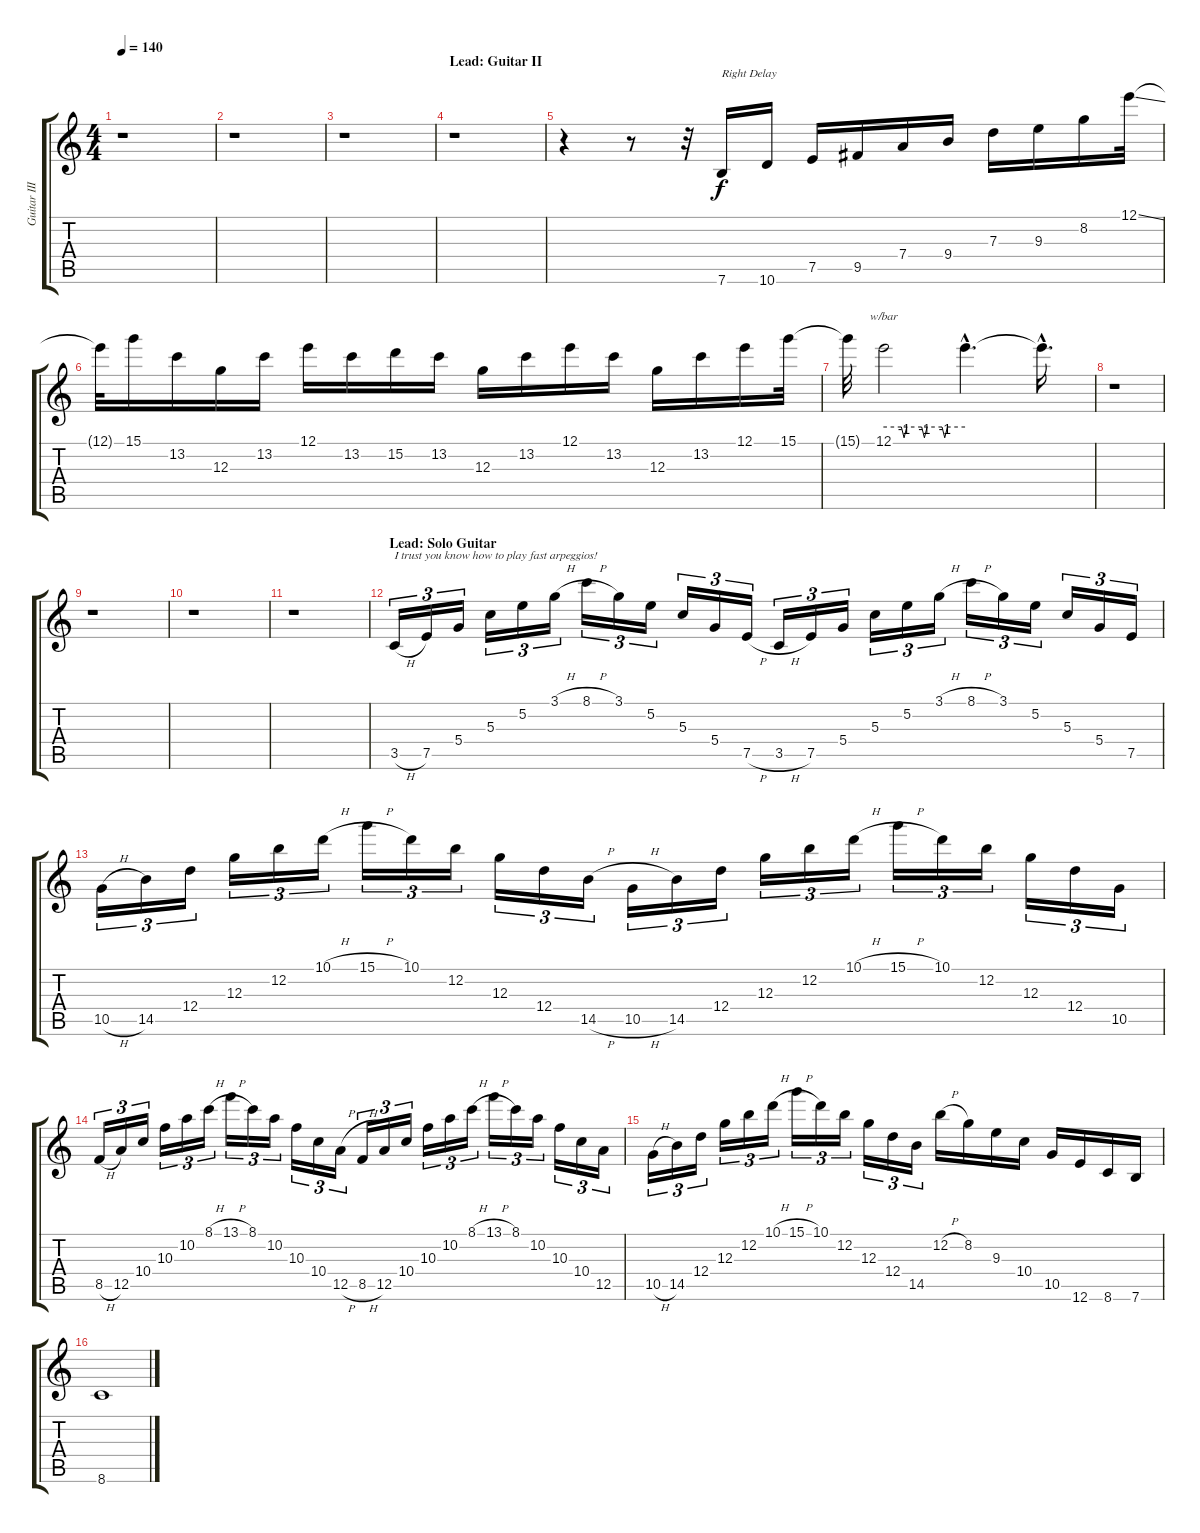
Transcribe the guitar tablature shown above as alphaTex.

\track ("Guitar III" "Guitar III") {instrument distortionguitar}
\staff {score tabs}
\tuning (E4 B3 G3 D3 A2 E2) {hide}
\ts (4 4)
\tempo 140
\clef g2
\ks c
r.1{dy f} |
r.1 |
r.1 |
\section ("" "Lead: Guitar II")
r.1 |
r.4 r.8 r.32 7.6.16{txt "Right Delay" volume 6 balance 16 instrument distortionguitar} 10.6.16 7.5.16 9.5.16 7.4.16 9.4.16 7.3.16 9.3.16 8.2.16 12.1{ss}.32 |
12.1{t}.32 15.1.16 13.2.16 12.3.16 13.2.16 12.1.16 13.2.16 15.2.16 13.2.16 12.3.16 13.2.16 12.1.16 13.2.16 12.3.16 13.2.16 12.1.16 15.1.32 |
15.1{t}.32 12.1.2{tbe (custom default 0 0 13 0 15 -4 17 0 28 0 30 -4 32 0 43 0 45 -4 47 0 60 0)} 12.1{hac t}.4{d volume 0} 12.1{hac t}.16{d} |
r.1 |
r.1 |
r.1 |
r.1 |
\section ("" "Lead: Solo Guitar")
3.5{h}.16{tu (3 2) txt "I trust you know how to play fast arpeggios!" volume 8} 7.5.16{tu (3 2)} 5.4.16{tu (3 2)} 5.3.16{tu (3 2)} 5.2.16{tu (3 2)} 3.1{h}.16{tu (3 2)} 8.1{h}.16{tu (3 2)} 3.1.16{tu (3 2)} 5.2.16{tu (3 2)} 5.3.16{tu (3 2)} 5.4.16{tu (3 2)} 7.5{h}.16{tu (3 2)} 3.5{h}.16{tu (3 2)} 7.5.16{tu (3 2)} 5.4.16{tu (3 2)} 5.3.16{tu (3 2)} 5.2.16{tu (3 2)} 3.1{h}.16{tu (3 2)} 8.1{h}.16{tu (3 2)} 3.1.16{tu (3 2)} 5.2.16{tu (3 2)} 5.3.16{tu (3 2)} 5.4.16{tu (3 2)} 7.5.16{tu (3 2)} |
10.5{h}.16{tu (3 2)} 14.5.16{tu (3 2)} 12.4.16{tu (3 2)} 12.3.16{tu (3 2)} 12.2.16{tu (3 2)} 10.1{h}.16{tu (3 2)} 15.1{h}.16{tu (3 2)} 10.1.16{tu (3 2)} 12.2.16{tu (3 2)} 12.3.16{tu (3 2)} 12.4.16{tu (3 2)} 14.5{h}.16{tu (3 2)} 10.5{h}.16{tu (3 2)} 14.5.16{tu (3 2)} 12.4.16{tu (3 2)} 12.3.16{tu (3 2)} 12.2.16{tu (3 2)} 10.1{h}.16{tu (3 2)} 15.1{h}.16{tu (3 2)} 10.1.16{tu (3 2)} 12.2.16{tu (3 2)} 12.3.16{tu (3 2)} 12.4.16{tu (3 2)} 10.5.16{tu (3 2)} |
8.5{h}.16{tu (3 2)} 12.5.16{tu (3 2)} 10.4.16{tu (3 2)} 10.3.16{tu (3 2)} 10.2.16{tu (3 2)} 8.1{h}.16{tu (3 2)} 13.1{h}.16{tu (3 2)} 8.1.16{tu (3 2)} 10.2.16{tu (3 2)} 10.3.16{tu (3 2)} 10.4.16{tu (3 2)} 12.5{h}.16{tu (3 2)} 8.5{h}.16{tu (3 2)} 12.5.16{tu (3 2)} 10.4.16{tu (3 2)} 10.3.16{tu (3 2)} 10.2.16{tu (3 2)} 8.1{h}.16{tu (3 2)} 13.1{h}.16{tu (3 2)} 8.1.16{tu (3 2)} 10.2.16{tu (3 2)} 10.3.16{tu (3 2)} 10.4.16{tu (3 2)} 12.5.16{tu (3 2)} |
10.5{h}.16{tu (3 2)} 14.5.16{tu (3 2)} 12.4.16{tu (3 2)} 12.3.16{tu (3 2)} 12.2.16{tu (3 2)} 10.1{h}.16{tu (3 2)} 15.1{h}.16{tu (3 2)} 10.1.16{tu (3 2)} 12.2.16{tu (3 2)} 12.3.16{tu (3 2)} 12.4.16{tu (3 2)} 14.5.16{tu (3 2)} 12.2{h}.16 8.2.16 9.3.16 10.4.16 10.5.16 12.6.16 8.6.16 7.6.16 |
8.6.1{volume 0}
